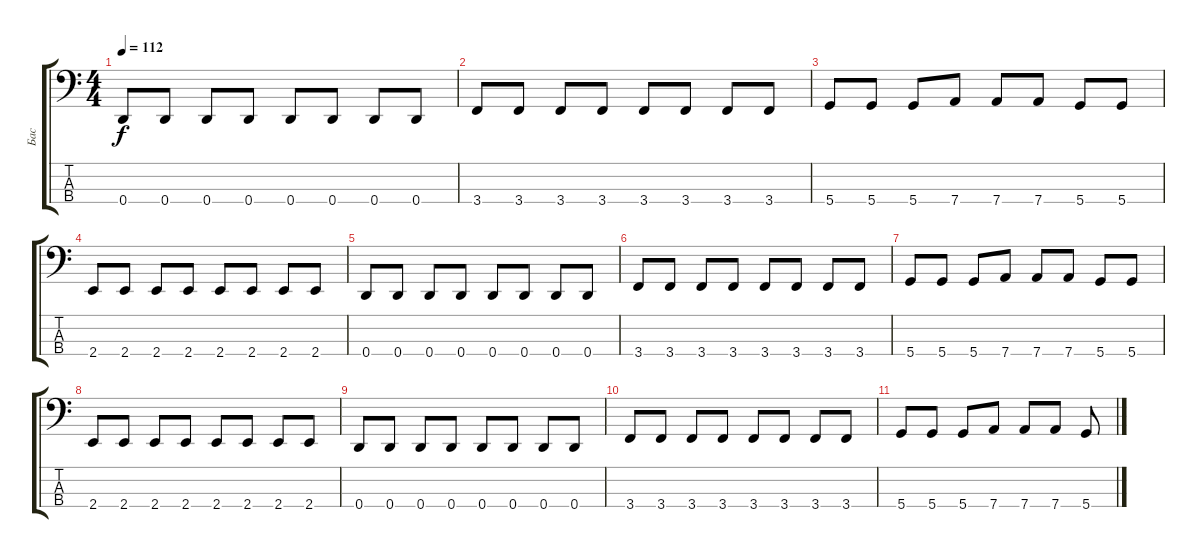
\track ("Бас" "Бас") {instrument electricbassfinger}
\staff {score tabs}
\tuning (G2 D2 A1 D1) {hide}
\ts (4 4)
\tempo 112
\clef f4
\ks c
0.4.8{dy f} 0.4.8 0.4.8 0.4.8 0.4.8 0.4.8 0.4.8 0.4.8 |
3.4.8 3.4.8 3.4.8 3.4.8 3.4.8 3.4.8 3.4.8 3.4.8 |
5.4.8 5.4.8 5.4.8 7.4.8 7.4.8 7.4.8 5.4.8 5.4.8 |
2.4.8 2.4.8 2.4.8 2.4.8 2.4.8 2.4.8 2.4.8 2.4.8 |
0.4.8 0.4.8 0.4.8 0.4.8 0.4.8 0.4.8 0.4.8 0.4.8 |
3.4.8 3.4.8 3.4.8 3.4.8 3.4.8 3.4.8 3.4.8 3.4.8 |
5.4.8 5.4.8 5.4.8 7.4.8 7.4.8 7.4.8 5.4.8 5.4.8 |
2.4.8 2.4.8 2.4.8 2.4.8 2.4.8 2.4.8 2.4.8 2.4.8 |
0.4.8 0.4.8 0.4.8 0.4.8 0.4.8 0.4.8 0.4.8 0.4.8 |
3.4.8 3.4.8 3.4.8 3.4.8 3.4.8 3.4.8 3.4.8 3.4.8 |
5.4.8 5.4.8 5.4.8 7.4.8 7.4.8 7.4.8 5.4.8
